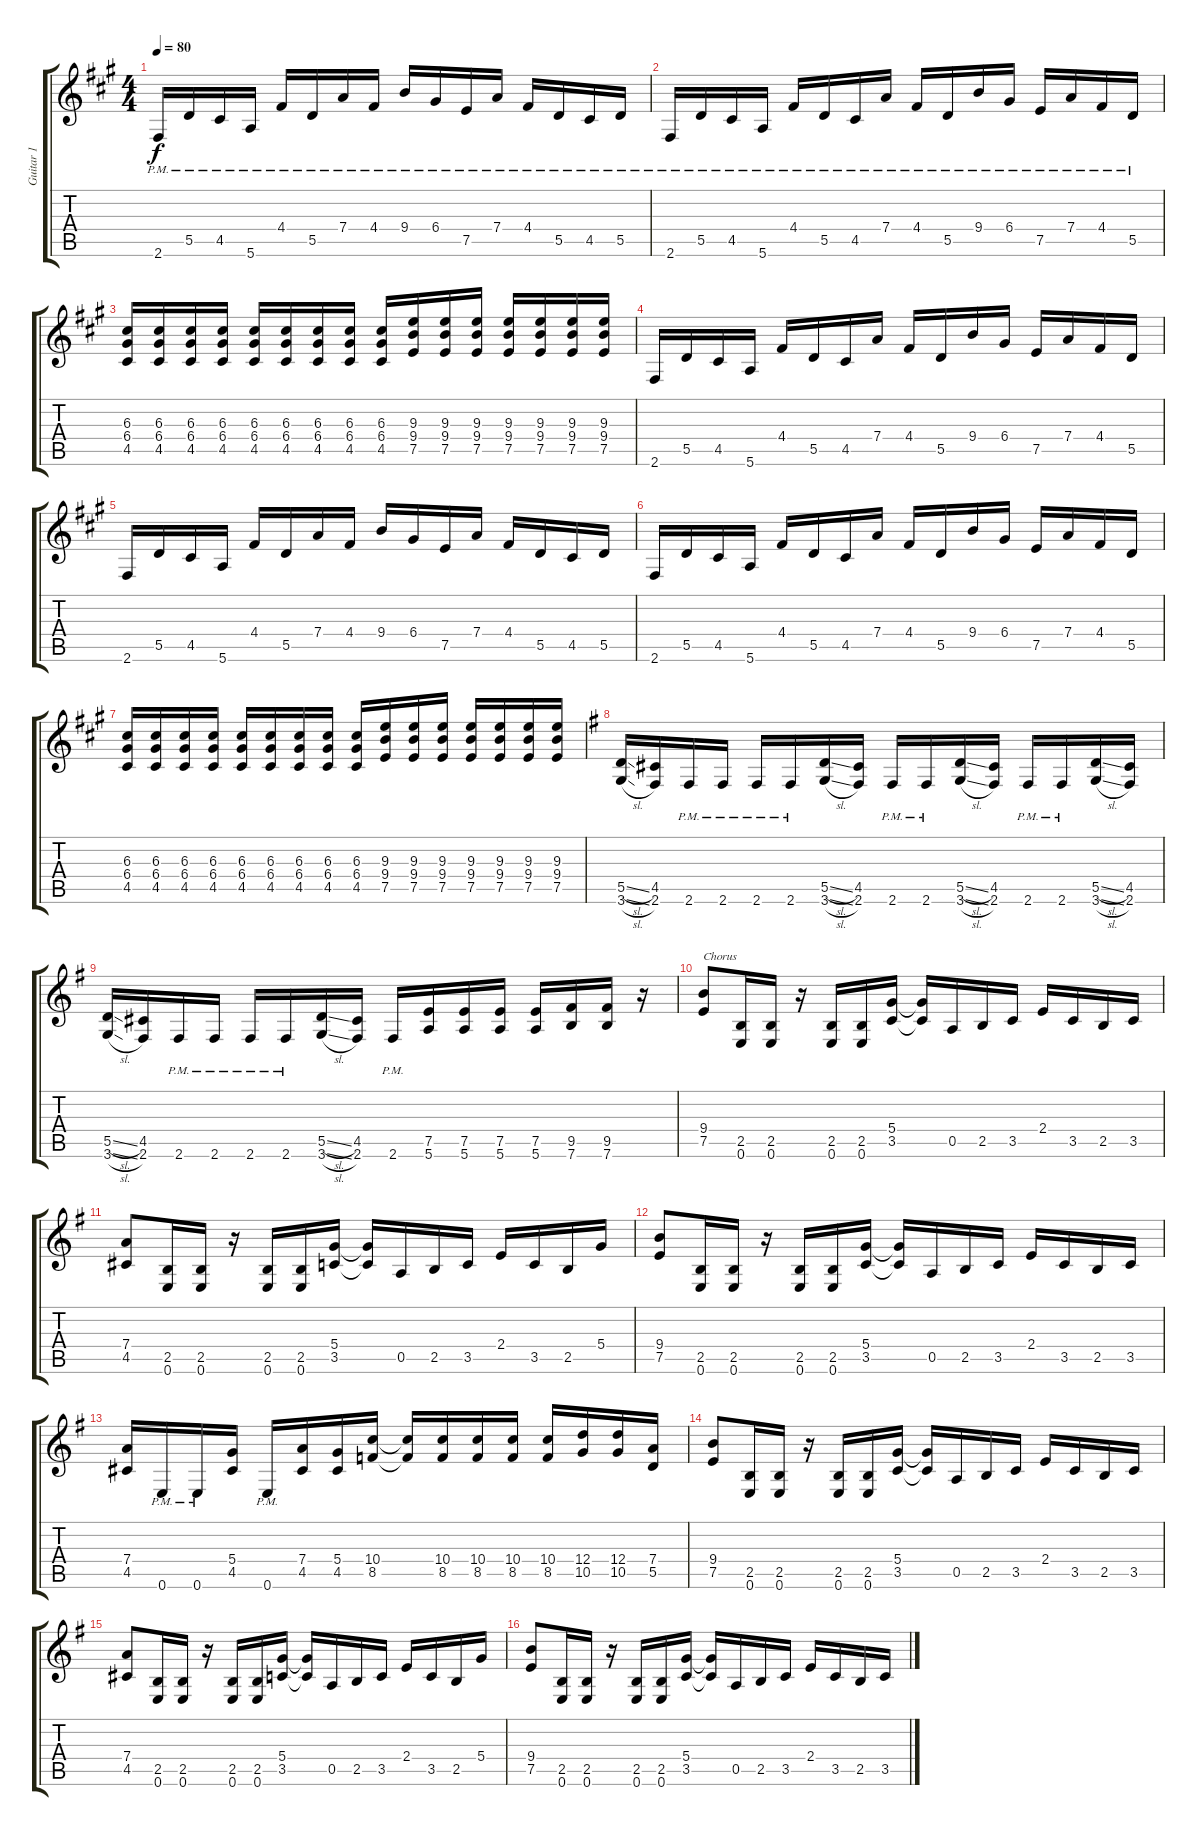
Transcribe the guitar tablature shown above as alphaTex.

\track ("Guitar 1" "Guitar 1") {instrument distortionguitar}
\staff {score tabs}
\tuning (E4 B3 G3 D3 A2 E2) {hide}
\ts (4 4)
\tempo 80
\clef g2
\ks a
2.6{pm}.16{dy f} 5.5{pm}.16 4.5{pm}.16 5.6{pm}.16 4.4{pm}.16 5.5{pm}.16 7.4{pm}.16 4.4{pm}.16 9.4{pm}.16 6.4{pm}.16 7.5{pm}.16 7.4{pm}.16 4.4{pm}.16 5.5{pm}.16 4.5{pm}.16 5.5{pm}.16 |
2.6{pm}.16 5.5{pm}.16 4.5{pm}.16 5.6{pm}.16 4.4{pm}.16 5.5{pm}.16 4.5{pm}.16 7.4{pm}.16 4.4{pm}.16 5.5{pm}.16 9.4{pm}.16 6.4{pm}.16 7.5{pm}.16 7.4{pm}.16 4.4{pm}.16 5.5{pm}.16 |
(6.3 6.4 4.5).16 (6.3 6.4 4.5).16 (6.3 6.4 4.5).16 (6.3 6.4 4.5).16 (6.3 6.4 4.5).16 (6.3 6.4 4.5).16 (6.3 6.4 4.5).16 (6.3 6.4 4.5).16 (6.3 6.4 4.5).16 (9.3 9.4 7.5).16 (9.3 9.4 7.5).16 (9.3 9.4 7.5).16 (9.3 9.4 7.5).16 (9.3 9.4 7.5).16 (9.3 9.4 7.5).16 (9.3 9.4 7.5).16 |
2.6.16 5.5.16 4.5.16 5.6.16 4.4.16 5.5.16 4.5.16 7.4.16 4.4.16 5.5.16 9.4.16 6.4.16 7.5.16 7.4.16 4.4.16 5.5.16 |
2.6.16 5.5.16 4.5.16 5.6.16 4.4.16 5.5.16 7.4.16 4.4.16 9.4.16 6.4.16 7.5.16 7.4.16 4.4.16 5.5.16 4.5.16 5.5.16 |
2.6.16 5.5.16 4.5.16 5.6.16 4.4.16 5.5.16 4.5.16 7.4.16 4.4.16 5.5.16 9.4.16 6.4.16 7.5.16 7.4.16 4.4.16 5.5.16 |
(6.3 6.4 4.5).16 (6.3 6.4 4.5).16 (6.3 6.4 4.5).16 (6.3 6.4 4.5).16 (6.3 6.4 4.5).16 (6.3 6.4 4.5).16 (6.3 6.4 4.5).16 (6.3 6.4 4.5).16 (6.3 6.4 4.5).16 (9.3 9.4 7.5).16 (9.3 9.4 7.5).16 (9.3 9.4 7.5).16 (9.3 9.4 7.5).16 (9.3 9.4 7.5).16 (9.3 9.4 7.5).16 (9.3 9.4 7.5).16 |
\ks g
(5.5{sl} 3.6{sl}).16 (4.5 2.6).16 2.6{pm}.16 2.6{pm}.16 2.6{pm}.16 2.6{pm}.16 (5.5{sl} 3.6{sl}).16 (4.5 2.6).16 2.6{pm}.16 2.6{pm}.16 (5.5{sl} 3.6{sl}).16 (4.5 2.6).16 2.6{pm}.16 2.6{pm}.16 (5.5{sl} 3.6{sl}).16 (4.5 2.6).16 |
(5.5{sl} 3.6{sl}).16 (4.5 2.6).16 2.6{pm}.16 2.6{pm}.16 2.6{pm}.16 2.6{pm}.16 (5.5{sl} 3.6{sl}).16 (4.5 2.6).16 2.6{pm}.16 (7.5 5.6).16 (7.5 5.6).16 (7.5 5.6).16 (7.5 5.6).16 (9.5 7.6).16 (9.5 7.6).16 r.16 |
(9.4 7.5).8{txt "Chorus"} (2.5 0.6).16 (2.5 0.6).16 r.16 (2.5 0.6).16 (2.5 0.6).16 (5.4 3.5).16 (5.4{t} 3.5{t}).16 0.5.16 2.5.16 3.5.16 2.4.16 3.5.16 2.5.16 3.5.16 |
(7.4 4.5).8 (2.5 0.6).16 (2.5 0.6).16 r.16 (2.5 0.6).16 (2.5 0.6).16 (5.4 3.5).16 (5.4{t} 3.5{t}).16 0.5.16 2.5.16 3.5.16 2.4.16 3.5.16 2.5.16 5.4.16 |
(9.4 7.5).8 (2.5 0.6).16 (2.5 0.6).16 r.16 (2.5 0.6).16 (2.5 0.6).16 (5.4 3.5).16 (5.4{t} 3.5{t}).16 0.5.16 2.5.16 3.5.16 2.4.16 3.5.16 2.5.16 3.5.16 |
(7.4 4.5).16 0.6{pm}.16 0.6{pm}.16 (5.4 4.5).16 0.6{pm}.16 (7.4 4.5).16 (5.4 4.5).16 (10.4 8.5).16 (10.4{t} 8.5{t}).16 (10.4 8.5).16 (10.4 8.5).16 (10.4 8.5).16 (10.4 8.5).16 (12.4 10.5).16 (12.4 10.5).16 (7.4 5.5).16 |
(9.4 7.5).8 (2.5 0.6).16 (2.5 0.6).16 r.16 (2.5 0.6).16 (2.5 0.6).16 (5.4 3.5).16 (5.4{t} 3.5{t}).16 0.5.16 2.5.16 3.5.16 2.4.16 3.5.16 2.5.16 3.5.16 |
(7.4 4.5).8 (2.5 0.6).16 (2.5 0.6).16 r.16 (2.5 0.6).16 (2.5 0.6).16 (5.4 3.5).16 (5.4{t} 3.5{t}).16 0.5.16 2.5.16 3.5.16 2.4.16 3.5.16 2.5.16 5.4.16 |
(9.4 7.5).8 (2.5 0.6).16 (2.5 0.6).16 r.16 (2.5 0.6).16 (2.5 0.6).16 (5.4 3.5).16 (5.4{t} 3.5{t}).16 0.5.16 2.5.16 3.5.16 2.4.16 3.5.16 2.5.16 3.5.16
